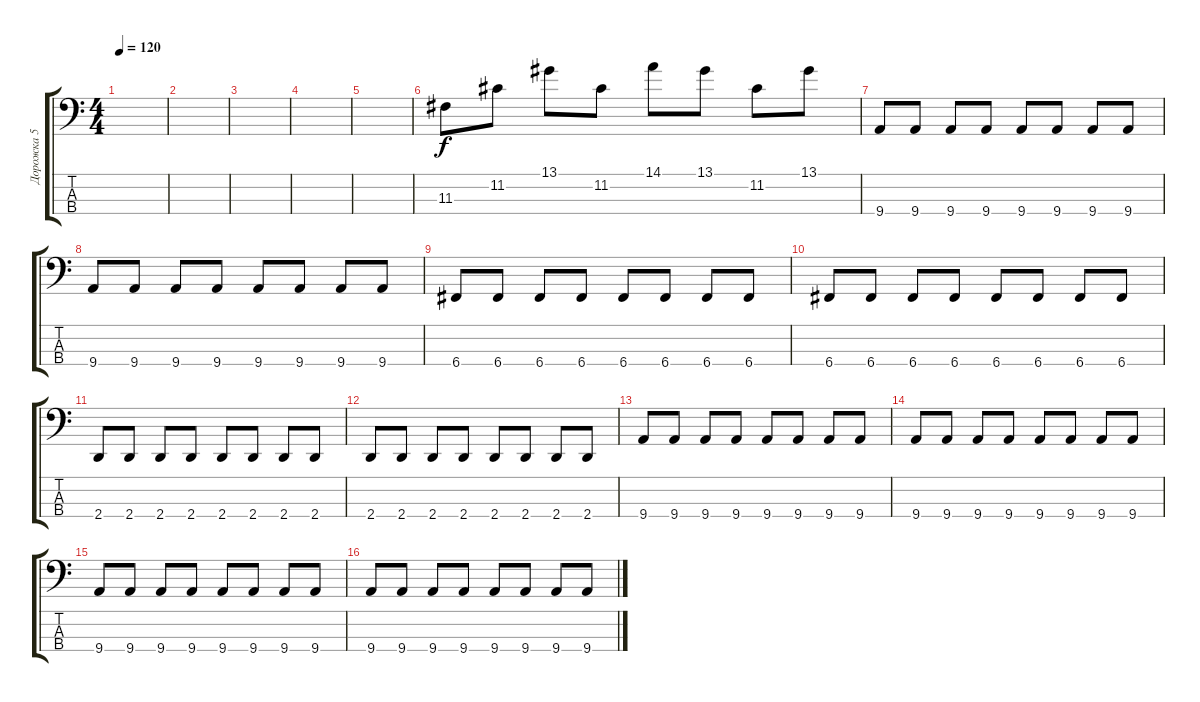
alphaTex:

\track ("Дорожка 5" "Дорожка 5") {instrument electricbassfinger}
\staff {score tabs}
\tuning (G2 D2 G1 C1) {hide}
\ts (4 4)
\tempo 120
\clef f4
\ks c
|
|
|
|
|
11.3.8 11.2.8 13.1.8 11.2.8 14.1.8 13.1.8 11.2.8 13.1.8 |
9.4.8 9.4.8 9.4.8 9.4.8 9.4.8 9.4.8 9.4.8 9.4.8 |
9.4.8 9.4.8 9.4.8 9.4.8 9.4.8 9.4.8 9.4.8 9.4.8 |
6.4.8 6.4.8 6.4.8 6.4.8 6.4.8 6.4.8 6.4.8 6.4.8 |
6.4.8 6.4.8 6.4.8 6.4.8 6.4.8 6.4.8 6.4.8 6.4.8 |
2.4.8 2.4.8 2.4.8 2.4.8 2.4.8 2.4.8 2.4.8 2.4.8 |
2.4.8 2.4.8 2.4.8 2.4.8 2.4.8 2.4.8 2.4.8 2.4.8 |
9.4.8 9.4.8 9.4.8 9.4.8 9.4.8 9.4.8 9.4.8 9.4.8 |
9.4.8 9.4.8 9.4.8 9.4.8 9.4.8 9.4.8 9.4.8 9.4.8 |
9.4.8 9.4.8 9.4.8 9.4.8 9.4.8 9.4.8 9.4.8 9.4.8 |
9.4.8 9.4.8 9.4.8 9.4.8 9.4.8 9.4.8 9.4.8 9.4.8
